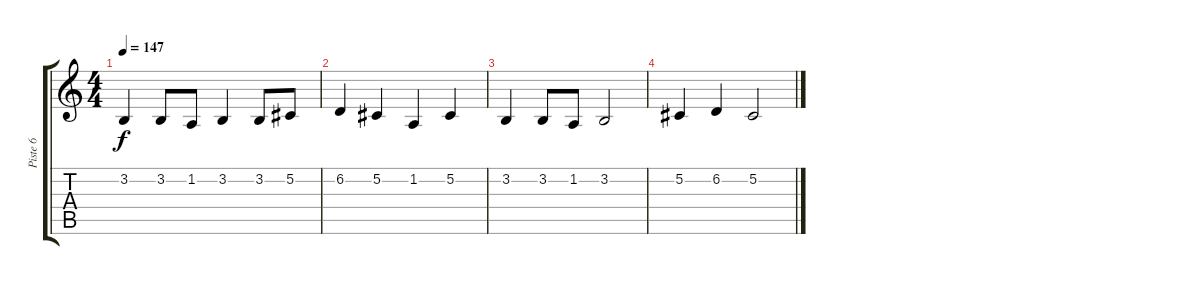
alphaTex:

\track ("Piste 6" "Piste 6") {instrument lead3calliope}
\staff {score tabs}
\tuning (Db4 Ab3 E3 B2 Gb2 Db2) {hide}
\ts (4 4)
\tempo 147
\clef g2
\ks c
3.2.4{dy f} 3.2.8 1.2.8 3.2.4 3.2.8 5.2.8 |
6.2.4 5.2.4 1.2.4 5.2.4 |
3.2.4 3.2.8 1.2.8 3.2.2 |
5.2.4 6.2.4 5.2.2
